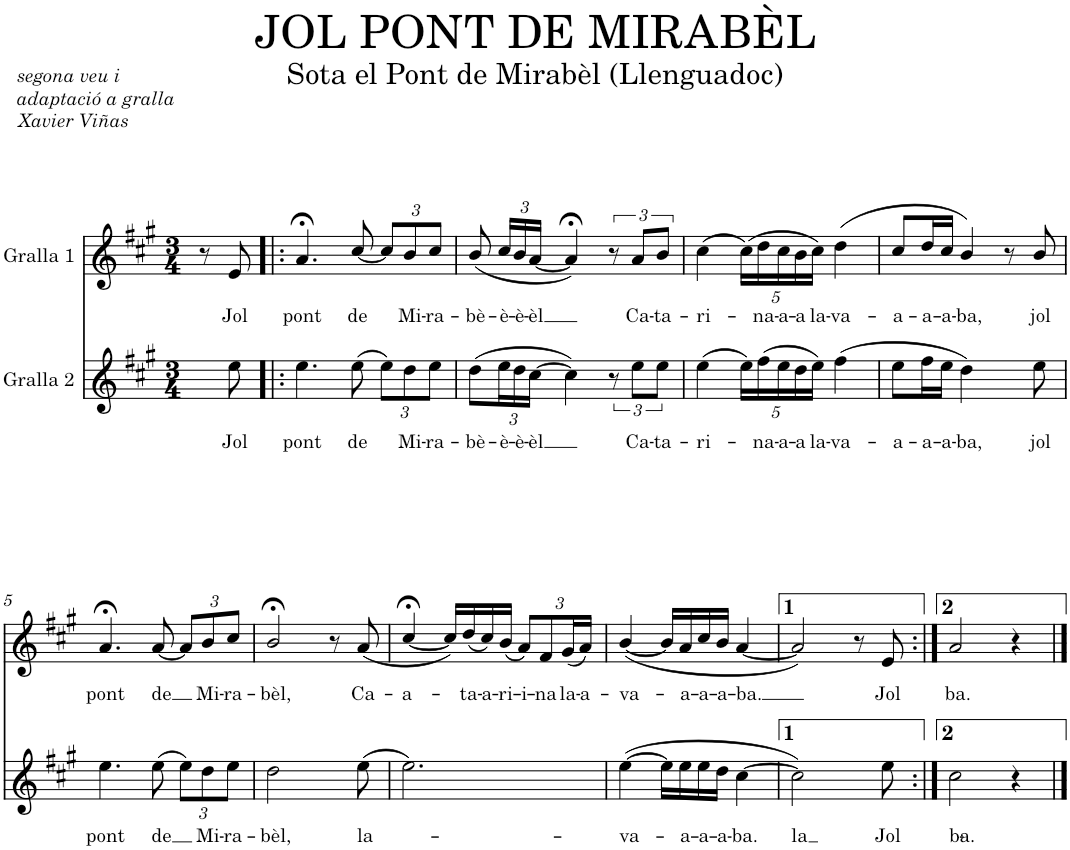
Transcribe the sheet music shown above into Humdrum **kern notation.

**kern	**text	**kern	**text
*part2	*part2	*part1	*part1
*staff2	*staff2	*staff1	*staff1
*I"Gralla 2	*	*I"Gralla 1	*
*clefG2	*	*clefG2	*
*k[f#c#g#]	*	*k[f#c#g#]	*
*M3/4	*	*M3/4	*
=	=	=	=
8ryy	.	8r	.
!	!LO:LY:b	!	!LO:LY:b
8ee\	Jol	8e/	Jol
=1!|:	=1!|:	=1!|:	=1!|:
!	!LO:LY:b	!	!LO:LY:b
4.ee\	pont	4.a;</	pont
!	!LO:LY:b	!	!LO:LY:b
(8ee\	de	[8cc#/	de
*Xbrackettup	*	*Xbrackettup	*
12ee\L)	.	12cc#/L]	.
!	!LO:LY:b	!	!LO:LY:b
12dd\	Mi-	12b/	Mi-
!	!LO:LY:b	!	!LO:LY:b
12ee\J	-ra-	12cc#/J	-ra-
=2	=2	=2	=2
!	!LO:LY:b	!	!LO:LY:b
(8dd\L	-bè-	(8b/	-bè-
!	!LO:LY:b	!	!LO:LY:b
24ee\L	-è-	24cc#/LL	-è-
!	!LO:LY:b	!	!LO:LY:b
24dd\	-è-	24b/	-è-
!	!LO:LY:b	!	!LO:LY:b
[24cc#\JJ	-èl	[24a/JJ	-èl
4cc#\])	.	4a;</])	.
*brackettup	*	*brackettup	*
12r	.	12r	.
!	!LO:LY:b	!	!LO:LY:b
12ee\L	Ca-	12a/L	Ca-
!	!LO:LY:b	!	!LO:LY:b
12ee\J	-ta-	12b/J	-ta-
=3	=3	=3	=3
!	!LO:LY:b	!	!LO:LY:b
(4ee\	-ri-	(4cc#\	-ri-
*Xbrackettup	*	*Xbrackettup	*
20ee\LL)	.	(20cc#\LL)	.
!	!LO:LY:b	!	!LO:LY:b
(20ff#\	-na-	20dd\	-na-
!	!LO:LY:b	!	!LO:LY:b
20ee\	-a-	20cc#\	-a-
!	!LO:LY:b	!	!LO:LY:b
20dd\	-a	20b\	-a
!	!LO:LY:b	!	!LO:LY:b
20ee\JJ)	la-	20cc#\JJ)	la-
!	!LO:LY:b	!	!LO:LY:b
(4ff#\	-va-	(4dd\	-va-
=4	=4	=4	=4
!	!LO:LY:b	!	!LO:LY:b
8ee\L	-a-	8cc#/L	-a-
!	!LO:LY:b	!	!LO:LY:b
16ff#\L	-a-	16dd/L	-a-
!	!LO:LY:b	!	!LO:LY:b
16ee\JJ	-a-	16cc#/JJ	-a-
!	!LO:LY:b	!	!LO:LY:b
4dd\)	-ba,	4b/)	-ba,
8ryy	.	8r	.
!	!LO:LY:b	!	!LO:LY:b
8ee\	jol	8b/	jol
!!LO:LB:g=z
=5	=5	=5	=5
!	!LO:LY:b	!	!LO:LY:b
4.ee\	pont	4.a;</	pont
!	!LO:LY:b	!	!LO:LY:b
(8ee\	de	[8a/	de
12ee\L)	.	12a/L]	.
!	!LO:LY:b	!	!LO:LY:b
12dd\	Mi-	12b/	Mi-
!	!LO:LY:b	!	!LO:LY:b
12ee\J	-ra-	12cc#/J	-ra-
=6	=6	=6	=6
!	!LO:LY:b	!	!LO:LY:b
2dd\	-bèl,	2b;</	-bèl,
8ryy	.	8r	.
!	!LO:LY:b	!	!LO:LY:b
(8ee\	la-	(8a/	Ca-
=7	=7	=7	=7
!	!	!	!LO:LY:b
2.ee\)	.	[4cc#;</	-a-
.	.	16cc#/LL])	.
!	!	!	!LO:LY:b
.	.	(16dd/	-ta-
!	!	!	!LO:LY:b
.	.	16cc#/)	-a-
!	!	!	!LO:LY:b
.	.	(16b/JJ	-ri-
!	!	!	!LO:LY:b
.	.	12a/L)	-i-
!	!	!	!LO:LY:b
.	.	12f#/	-na
!	!	!	!LO:LY:b
.	.	(24g#/L	la-
!	!	!	!LO:LY:b
.	.	24a/JJ)	-a-
=8	=8	=8	=8
!	!LO:LY:b	!	!LO:LY:b
([4ee\	-va-	([4b/	-va-
16ee\LL]	.	16b/LL]	.
!	!LO:LY:b	!	!LO:LY:b
16ee\	-a-	16a/	-a-
!	!LO:LY:b	!	!LO:LY:b
16ee\	-a-	16cc#/	-a-
!	!LO:LY:b	!	!LO:LY:b
16dd\JJ	-a-	16b/JJ	-a-
!	!LO:LY:b	!	!LO:LY:b
[4cc#\	-ba.	[4a/	-ba.
=9	=9	=9	=9
!	!LO:LY:b	!	!
2cc#\])	-la	2a/])	.
8ryy	.	8r	.
!	!LO:LY:b	!	!LO:LY:b
8ee\	Jol	8e/	Jol
=10:|!	=10:|!	=10:|!	=10:|!
!	!LO:LY:b	!	!LO:LY:b
2cc#\	ba.-	2a/	ba.
4r	.	4r	.
==	==	==	==
*-	*-	*-	*-
